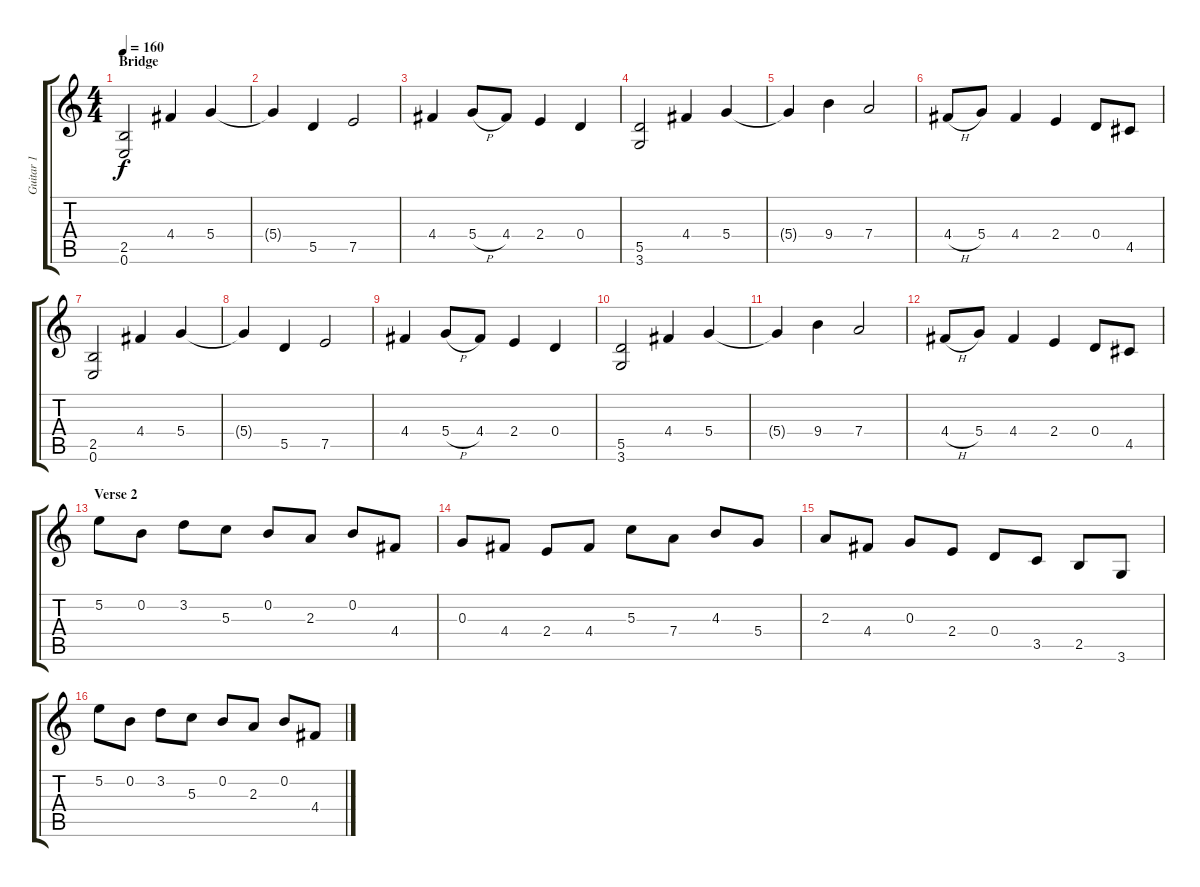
\track ("Guitar 1" "Guitar 1") {instrument electricguitarjazz}
\staff {score tabs}
\tuning (E4 B3 G3 D3 A2 E2) {hide}
\ts (4 4)
\section ("" "Bridge")
\tempo 160
\clef g2
\ks c
(2.5 0.6).2{dy f} 4.4.4 5.4.4 |
5.4{t}.4 5.5.4 7.5.2 |
4.4.4 5.4{h}.8 4.4.8 2.4.4 0.4.4 |
(5.5 3.6).2 4.4.4 5.4.4 |
5.4{t}.4 9.4.4 7.4.2 |
4.4{h}.8 5.4.8 4.4.4 2.4.4 0.4.8 4.5.8 |
(2.5 0.6).2 4.4.4 5.4.4 |
5.4{t}.4 5.5.4 7.5.2 |
4.4.4 5.4{h}.8 4.4.8 2.4.4 0.4.4 |
(5.5 3.6).2 4.4.4 5.4.4 |
5.4{t}.4 9.4.4 7.4.2 |
4.4{h}.8 5.4.8 4.4.4 2.4.4 0.4.8 4.5.8 |
\section ("" "Verse 2")
5.2.8 0.2.8 3.2.8 5.3.8 0.2.8 2.3.8 0.2.8 4.4.8 |
0.3.8 4.4.8 2.4.8 4.4.8 5.3.8 7.4.8 4.3.8 5.4.8 |
2.3.8 4.4.8 0.3.8 2.4.8 0.4.8 3.5.8 2.5.8 3.6.8 |
5.2.8 0.2.8 3.2.8 5.3.8 0.2.8 2.3.8 0.2.8 4.4.8
